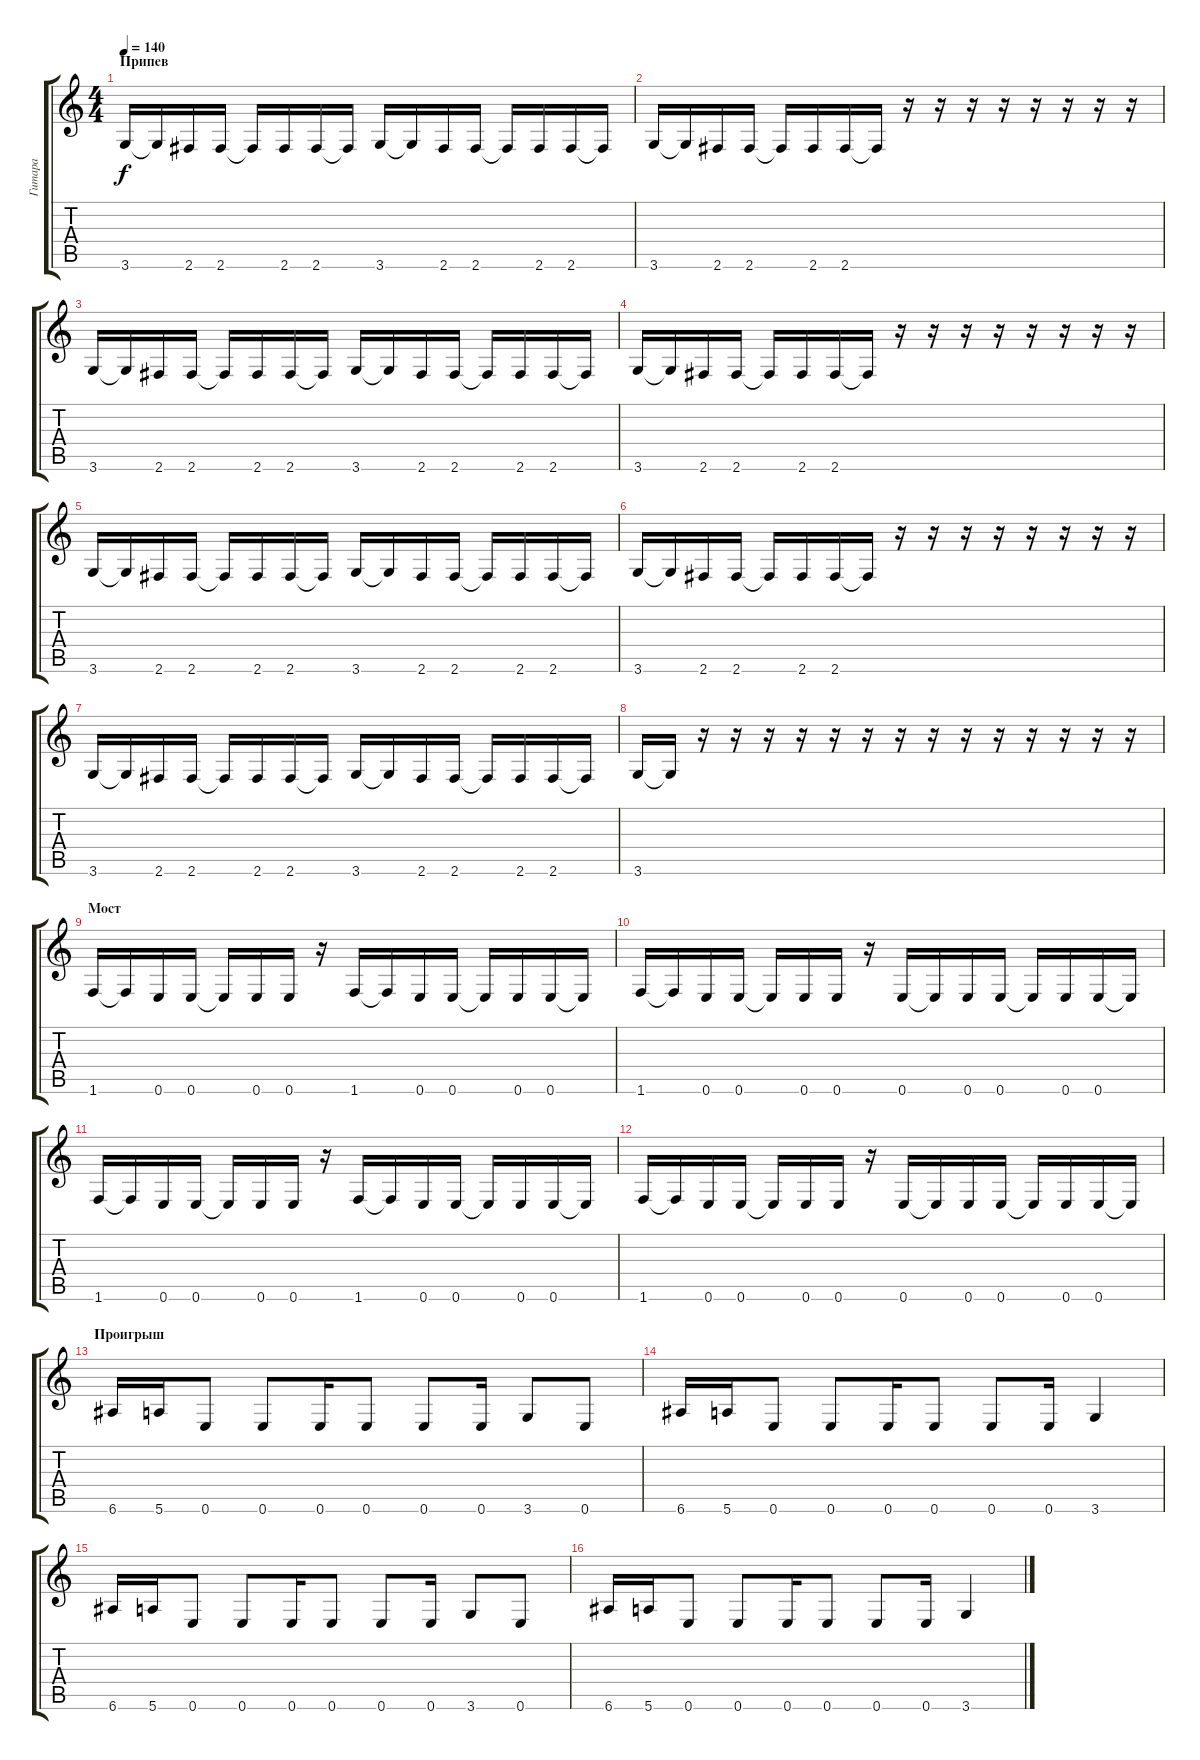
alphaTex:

\track ("Гитара" "Гитара") {instrument overdrivenguitar}
\staff {score tabs}
\tuning (E4 B3 G3 D3 A2 E2) {hide}
\ts (4 4)
\section ("" "Припев")
\tempo 140
\clef g2
\ks c
3.6.16{dy f} 3.6{t}.16 2.6.16 2.6.16 2.6{t}.16 2.6.16 2.6.16 2.6{t}.16 3.6.16 3.6{t}.16 2.6.16 2.6.16 2.6{t}.16 2.6.16 2.6.16 2.6{t}.16 |
3.6.16 3.6{t}.16 2.6.16 2.6.16 2.6{t}.16 2.6.16 2.6.16 2.6{t}.16 r.16 r.16 r.16 r.16 r.16 r.16 r.16 r.16 |
3.6.16 3.6{t}.16 2.6.16 2.6.16 2.6{t}.16 2.6.16 2.6.16 2.6{t}.16 3.6.16 3.6{t}.16 2.6.16 2.6.16 2.6{t}.16 2.6.16 2.6.16 2.6{t}.16 |
3.6.16 3.6{t}.16 2.6.16 2.6.16 2.6{t}.16 2.6.16 2.6.16 2.6{t}.16 r.16 r.16 r.16 r.16 r.16 r.16 r.16 r.16 |
3.6.16 3.6{t}.16 2.6.16 2.6.16 2.6{t}.16 2.6.16 2.6.16 2.6{t}.16 3.6.16 3.6{t}.16 2.6.16 2.6.16 2.6{t}.16 2.6.16 2.6.16 2.6{t}.16 |
3.6.16 3.6{t}.16 2.6.16 2.6.16 2.6{t}.16 2.6.16 2.6.16 2.6{t}.16 r.16 r.16 r.16 r.16 r.16 r.16 r.16 r.16 |
3.6.16 3.6{t}.16 2.6.16 2.6.16 2.6{t}.16 2.6.16 2.6.16 2.6{t}.16 3.6.16 3.6{t}.16 2.6.16 2.6.16 2.6{t}.16 2.6.16 2.6.16 2.6{t}.16 |
3.6.16 3.6{t}.16 r.16 r.16 r.16 r.16 r.16 r.16 r.16 r.16 r.16 r.16 r.16 r.16 r.16 r.16 |
\section ("" "Мост")
1.6.16{instrument distortionguitar} 1.6{t}.16 0.6.16 0.6.16 0.6{t}.16 0.6.16 0.6.16 r.16 1.6.16 1.6{t}.16 0.6.16 0.6.16 0.6{t}.16 0.6.16 0.6.16 0.6{t}.16 |
1.6.16 1.6{t}.16 0.6.16 0.6.16 0.6{t}.16 0.6.16 0.6.16 r.16 0.6.16 0.6{t}.16 0.6.16 0.6.16 0.6{t}.16 0.6.16 0.6.16 0.6{t}.16 |
1.6.16 1.6{t}.16 0.6.16 0.6.16 0.6{t}.16 0.6.16 0.6.16 r.16 1.6.16 1.6{t}.16 0.6.16 0.6.16 0.6{t}.16 0.6.16 0.6.16 0.6{t}.16 |
1.6.16 1.6{t}.16 0.6.16 0.6.16 0.6{t}.16 0.6.16 0.6.16 r.16 0.6.16 0.6{t}.16 0.6.16 0.6.16 0.6{t}.16 0.6.16 0.6.16 0.6{t}.16 |
\section ("" "Проигрыш")
6.6.16{instrument overdrivenguitar} 5.6.16 0.6.8 0.6.8 0.6.16 0.6.8 0.6.8 0.6.16 3.6.8 0.6.8 |
6.6.16 5.6.16 0.6.8 0.6.8 0.6.16 0.6.8 0.6.8 0.6.16 3.6.4 |
6.6.16 5.6.16 0.6.8 0.6.8 0.6.16 0.6.8 0.6.8 0.6.16 3.6.8 0.6.8 |
6.6.16 5.6.16 0.6.8 0.6.8 0.6.16 0.6.8 0.6.8 0.6.16 3.6.4
